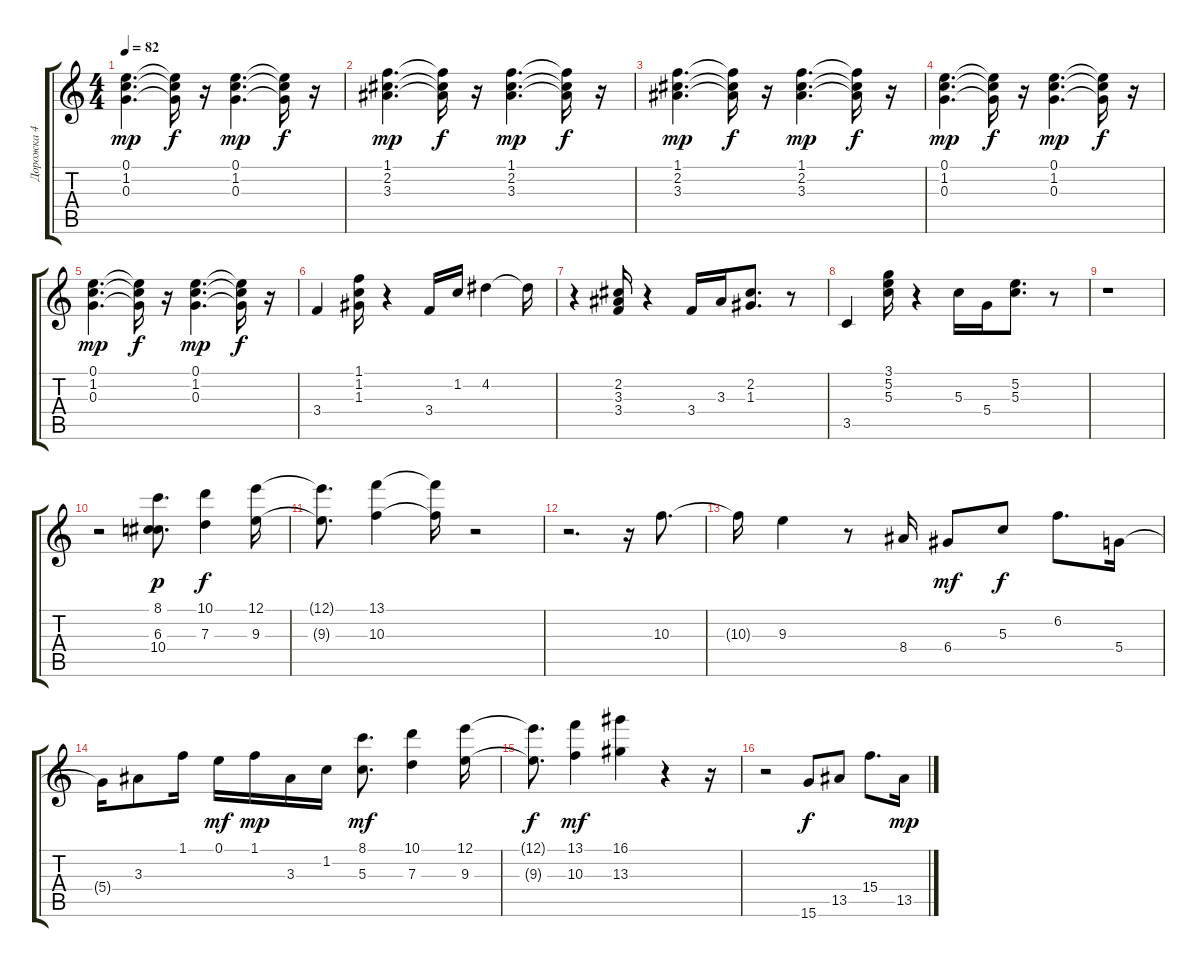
\track ("Дорожка 4" "Дорожка 4") {instrument electricguitarclean}
\staff {score tabs}
\tuning (E4 B3 G3 D3 A2 E2) {hide}
\ts (4 4)
\tempo 82
\clef g2
\ks c
(0.1 1.2 0.3).4{d dy mp} (0.1{t} 1.2{t} 0.3{t}).16{dy f} r.16 (0.1 1.2 0.3).4{d dy mp} (0.1{t} 1.2{t} 0.3{t}).16{dy f} r.16 |
(1.1 2.2 3.3).4{d dy mp} (1.1{t} 2.2{t} 3.3{t}).16{dy f} r.16 (1.1 2.2 3.3).4{d dy mp} (1.1{t} 2.2{t} 3.3{t}).16{dy f} r.16 |
(1.1 2.2 3.3).4{d dy mp} (1.1{t} 2.2{t} 3.3{t}).16{dy f} r.16 (1.1 2.2 3.3).4{d dy mp} (1.1{t} 2.2{t} 3.3{t}).16{dy f} r.16 |
(0.1 1.2 0.3).4{d dy mp} (0.1{t} 1.2{t} 0.3{t}).16{dy f} r.16 (0.1 1.2 0.3).4{d dy mp} (0.1{t} 1.2{t} 0.3{t}).16{dy f} r.16 |
(0.1 1.2 0.3).4{d dy mp} (0.1{t} 1.2{t} 0.3{t}).16{dy f} r.16 (0.1 1.2 0.3).4{d dy mp} (0.1{t} 1.2{t} 0.3{t}).16{dy f} r.16 |
3.4.4 (1.1 1.2 1.3).16 r.4 3.4.16 1.2.16 4.2.4 4.2{t}.16 |
r.4 (2.2 3.3 3.4).16 r.4 3.4.16 3.3.16 (2.2 1.3).8{d} r.8 |
3.5.4 (3.1 5.2 5.3).16 r.4 5.3.16 5.4.16 (5.2 5.3).8{d} r.8 |
r.1 |
r.2 (8.1 6.3 10.4).8{d dy p} (10.1 7.3).4{dy f} (12.1 9.3).16 |
(12.1{t} 9.3{t}).8{d} (13.1 10.3).4 (13.1{t} 10.3{t}).16 r.2 |
r.2{d} r.16 10.3.8{d} |
10.3{t}.16 9.3.4 r.8 8.4.16 6.4.8{dy mf} 5.3.8{dy f} 6.2.8{d} 5.4.16 |
5.4{t}.16 3.3.8 1.1.16 0.1.16{dy mf} 1.1.16{dy mp} 3.3.16 1.2.16 (8.1 5.3).8{d dy mf} (10.1 7.3).4 (12.1 9.3).16 |
(12.1{t} 9.3{t}).8{d dy f} (13.1 10.3).4{dy mf} (16.1 13.3).4 r.4 r.16 |
r.2 15.6.8{dy f} 13.5.8 15.4.8{d} 13.5.16{dy mp}
